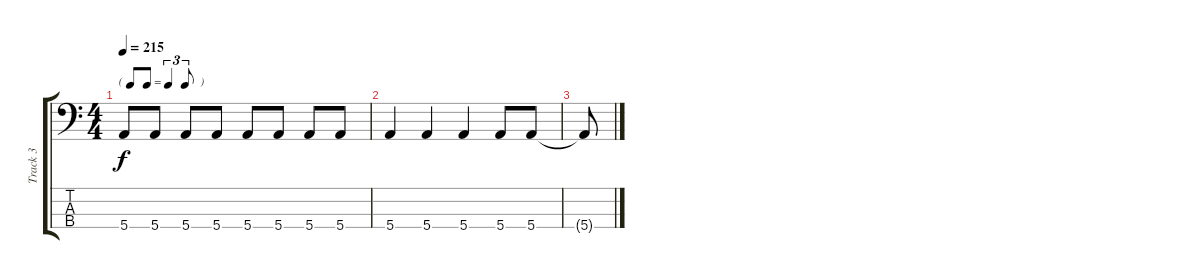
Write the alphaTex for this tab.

\track ("Track 3" "Track 3") {instrument electricbasspick}
\staff {score tabs}
\tuning (G2 D2 A1 E1) {hide}
\ts (4 4)
\tf triplet8th
\tempo 215
\clef f4
\ks c
5.4{t}.8{dy f} 5.4.8 5.4.8 5.4.8 5.4.8 5.4.8 5.4.8 5.4.8 |
5.4.4 5.4.4 5.4.4 5.4.8 5.4.8 |
5.4{t}.8
